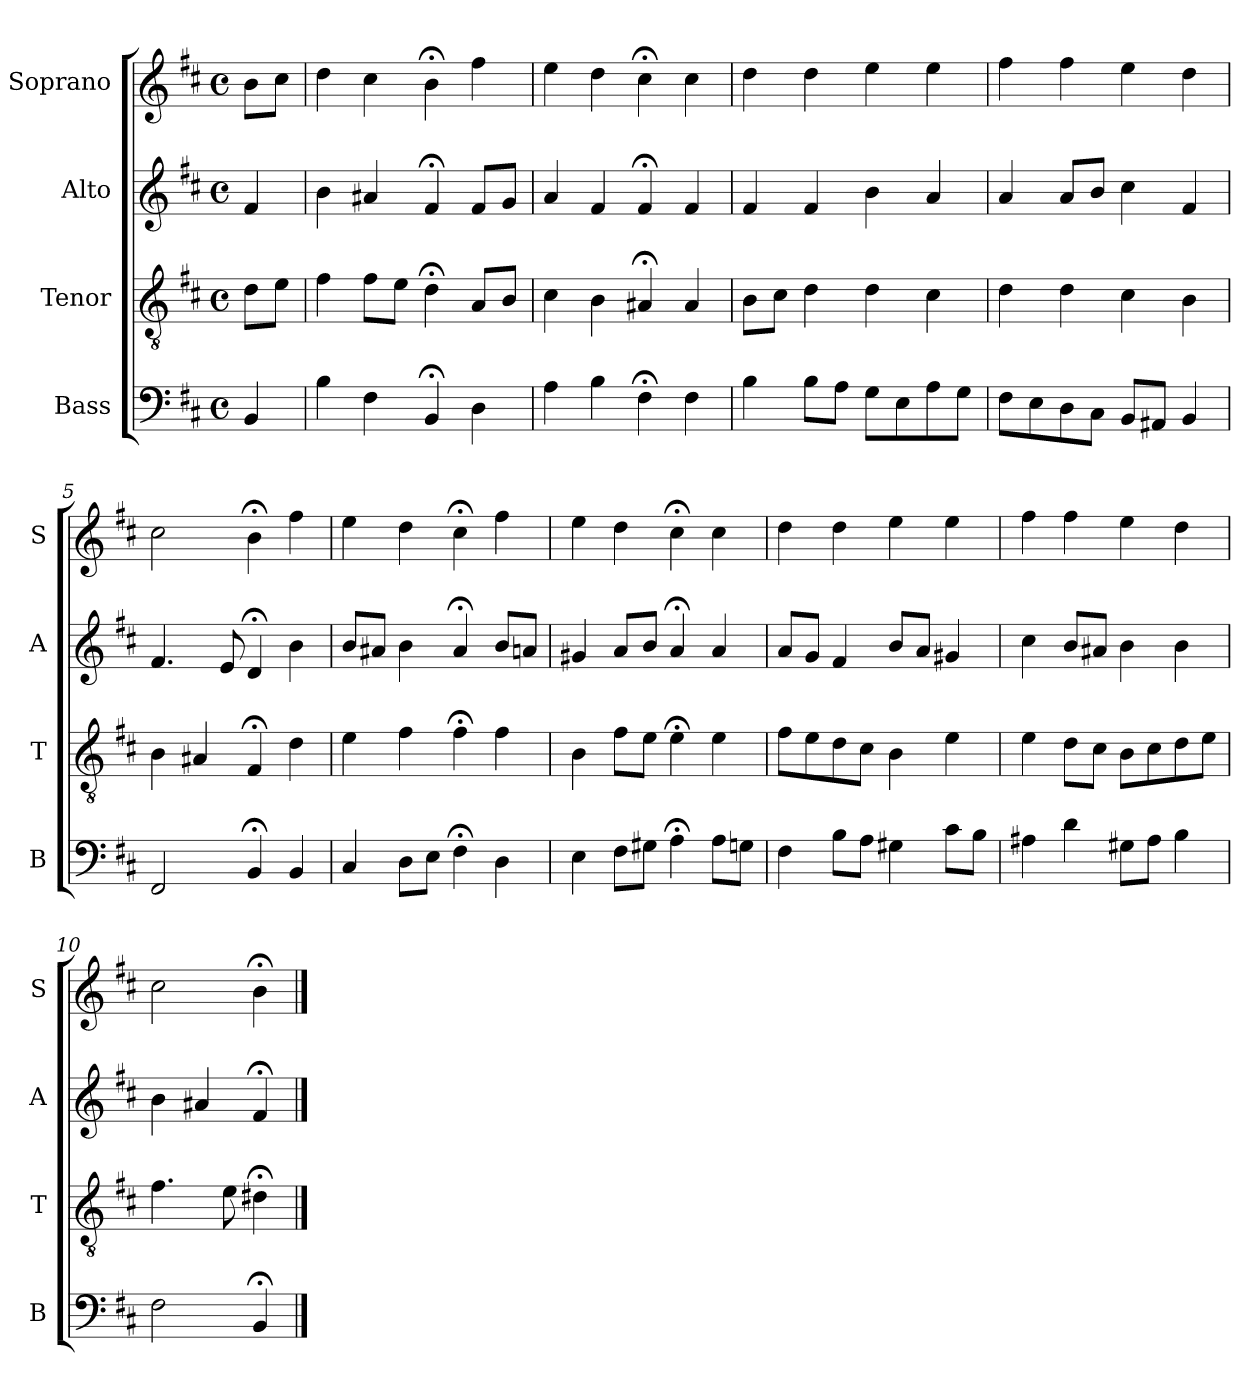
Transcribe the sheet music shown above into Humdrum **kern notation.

**kern	**kern	**kern	**kern
*part4	*part3	*part2	*part1
*staff4	*staff3	*staff2	*staff1
*I"Bass	*I"Tenor	*I"Alto	*I"Soprano
*I'B	*I'T	*I'A	*I'S
*clefF4	*clefGv2	*clefG2	*clefG2
*k[f#c#]	*k[f#c#]	*k[f#c#]	*k[f#c#]
*b:	*b:	*b:	*b:
*M4/4	*M4/4	*M4/4	*M4/4
*met(c)	*met(c)	*met(c)	*met(c)
*MM100	*MM100	*MM100	*MM100
=	=	=	=
4BB	8dL	4f#	8bL
.	8eJ	.	8cc#J
=1	=1	=1	=1
4B	4f#	4b	4dd
4F#	8f#L	4a#X	4cc#
.	8eJ	.	.
4BB;<	4d;<	4f#;<	4b;<
4D	8AL	8f#L	4ff#
.	8BJ	8gJ	.
=2	=2	=2	=2
4A	4c#	4a	4ee
4B	4B	4f#	4dd
4F#;<	4A#X;<	4f#;<	4cc#;<
4F#	4A#	4f#	4cc#
=3	=3	=3	=3
4B	8BL	4f#	4dd
.	8c#J	.	.
8BL	4d	4f#	4dd
8AJ	.	.	.
8GL	4d	4b	4ee
8E	.	.	.
8A	4c#	4a	4ee
8GJ	.	.	.
=4	=4	=4	=4
8F#L	4d	4a	4ff#
8E	.	.	.
8D	4d	8aL	4ff#
8C#J	.	8bJ	.
8BBL	4c#	4cc#	4ee
8AA#XJ	.	.	.
4BB	4B	4f#	4dd
=5	=5	=5	=5
2FF#	4B	4.f#	2cc#
.	4A#X	.	.
.	.	8e	.
4BB;<	4F#;<	4d;<	4b;<
4BB	4d	4b	4ff#
=6	=6	=6	=6
4C#	4e	8bL	4ee
.	.	8a#XJ	.
8DL	4f#	4b	4dd
8EJ	.	.	.
4F#;<	4f#;<	4a#;<	4cc#;<
4D	4f#	8bL	4ff#
.	.	8anJ	.
=7	=7	=7	=7
4E	4B	4g#X	4ee
8F#L	8f#L	8aL	4dd
8G#XJ	8eJ	8bJ	.
4A;<	4e;<	4a;<	4cc#;<
8AL	4e	4a	4cc#
8GnJ	.	.	.
=8	=8	=8	=8
4F#	8f#L	8aL	4dd
.	8e	8gJ	.
8BL	8d	4f#	4dd
8AJ	8c#J	.	.
4G#X	4B	8bL	4ee
.	.	8aJ	.
8c#L	4e	4g#X	4ee
8BJ	.	.	.
=9	=9	=9	=9
4A#X	4e	4cc#	4ff#
4d	8dL	8bL	4ff#
.	8c#J	8a#XJ	.
8G#XL	8BL	4b	4ee
8A#J	8c#	.	.
4B	8d	4b	4dd
.	8eJ	.	.
=10	=10	=10	=10
2F#	4.f#	4b	2cc#
.	.	4a#X	.
.	8e	.	.
4BB;<	4d#X;<	4f#;<	4b;<
==	==	==	==
*-	*-	*-	*-
